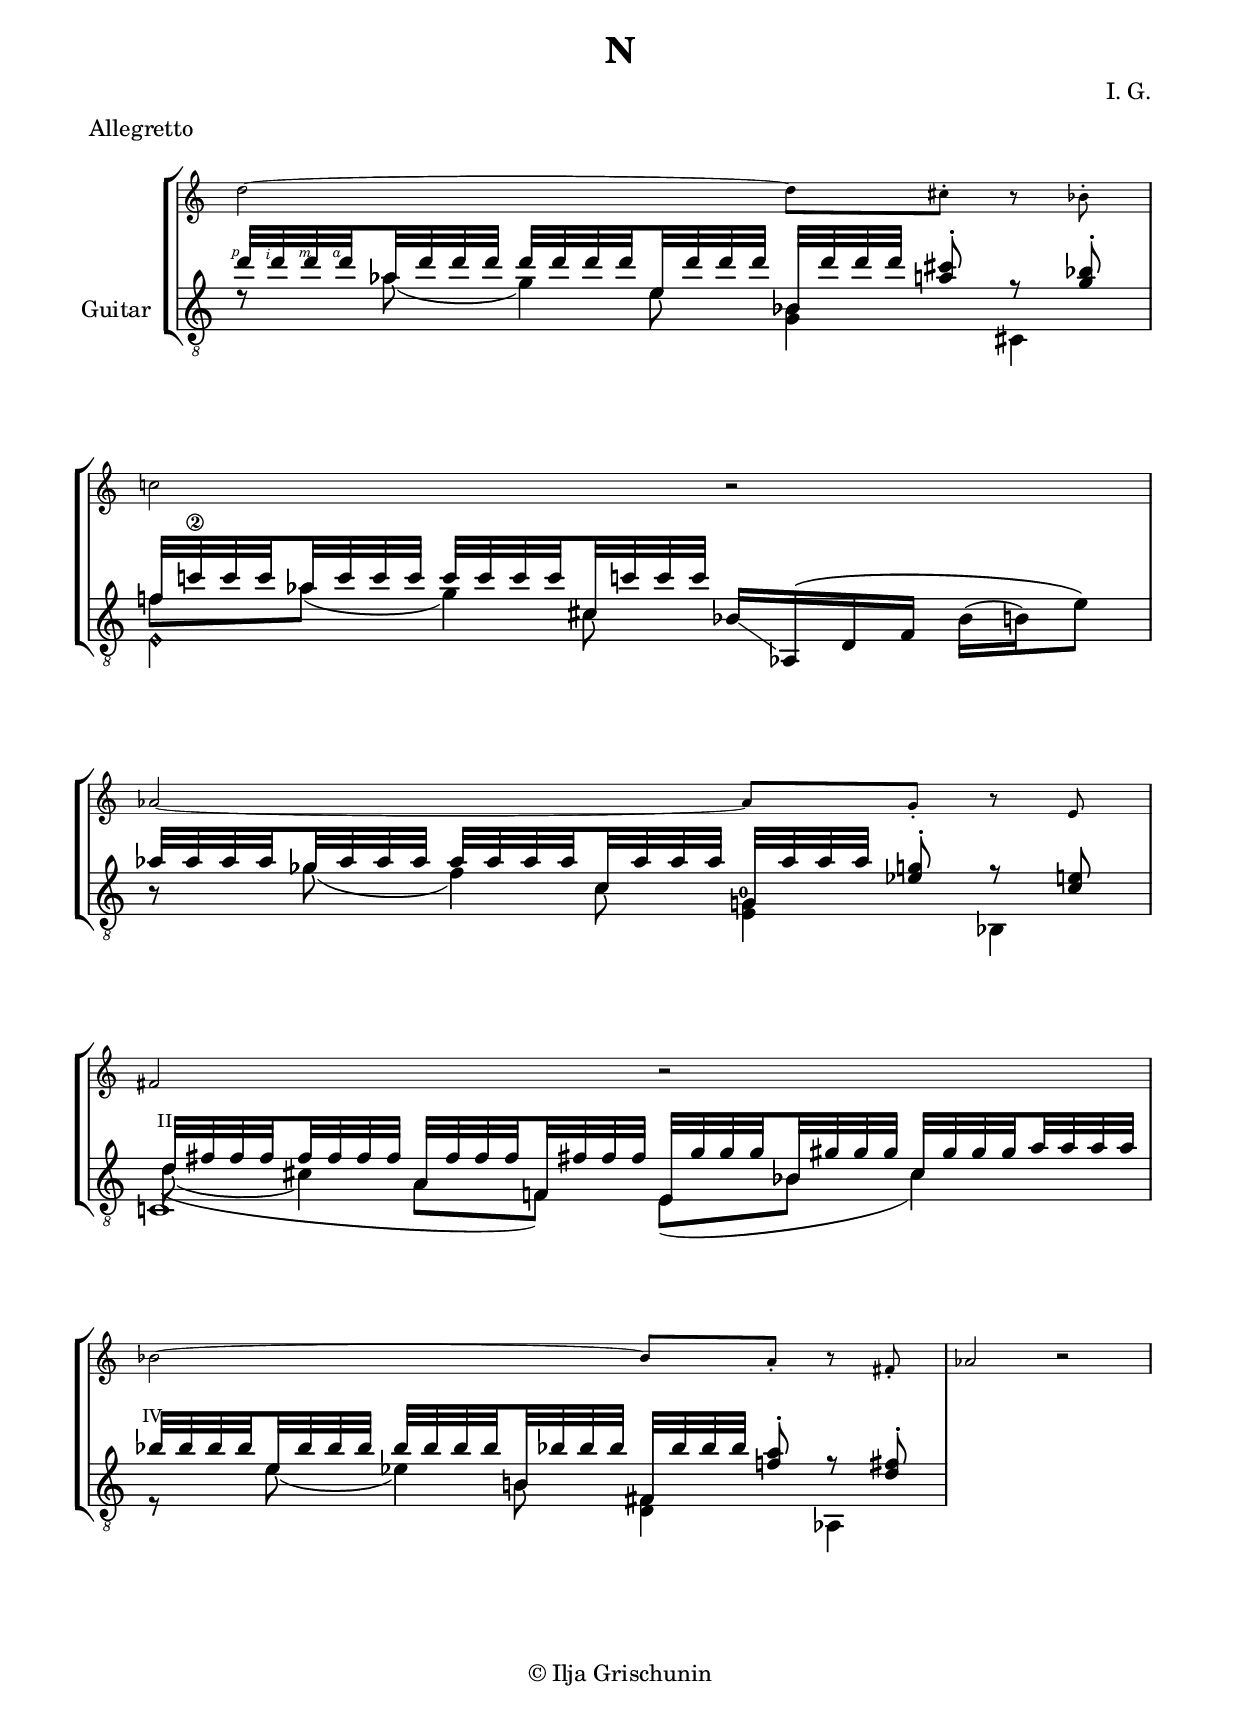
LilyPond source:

\version "2.19.15"

\language "deutsch"

\header {
  title = "N"
  meter = "Allegretto"
  composer = "I. G."
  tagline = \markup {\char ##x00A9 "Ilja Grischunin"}
}

\paper {
  #(set-paper-size "a4")
  top-markup-spacing.basic-distance = 5
  markup-system-spacing.basic-distance = 20
  top-system-spacing.basic-distance = 20
  system-system-spacing.basic-distance = 20
  score-system-spacing.basic-distance = 20
  last-bottom-spacing.basic-distance = 25

  %two-sided = ##t
  %inner-margin = 25
  %outer-margin = 15
  left-margin = 15
  right-margin = 15
}

\layout {
  \context {
    \Voice
    \override Glissando.thickness = #1.5
    \override Glissando.gap = #0.1
  }
  \context {
    \Score
    \remove "Bar_number_engraver"
  }
}
%%%%%%%%%%%%%%%%%%%%%%%%%%%%%%%%%%%%%%
#(define RH rightHandFinger)

xLV = #(define-music-function (parser location further) (number?) #{
  \once \override LaissezVibrerTie.X-extent = #'(0 . 0)
  \once \override LaissezVibrerTie.details.note-head-gap = #(/
                                                             further -2)
  \once \override LaissezVibrerTie.extra-offset = #(cons (/
                                                          further 2) 0)
         #})

stringNumberSpanner =
#(define-music-function (parser location StringNumber) (string?)
   #{
     \override TextSpanner.font-size = #-5
     \override TextSpanner.dash-fraction = #0.3
     \override TextSpanner.dash-period = #1.5
     \override TextSpanner.bound-details.right.arrow = ##t
     \override TextSpanner.arrow-width = #0.2
     \override TextSpanner.arrow-length = #0.7
     \override TextSpanner.bound-details.left.stencil-align-dir-y = #CENTER
     \override TextSpanner.bound-details.left.text = \markup { \circle \number #StringNumber }
   #})

stringNumSpan =
#(define-music-function (parser location StringNumber) (string?)
   #{
     \override TextSpanner.font-size = #-5
     \override TextSpanner.dash-fraction = #0.3
     \override TextSpanner.dash-period = #1.5
     %\override TextSpanner.bound-details.right.arrow = ##t
     %\override TextSpanner.arrow-width = #0.2
     %\override TextSpanner.arrow-length = #0.7
     \override TextSpanner.bound-details.left.stencil-align-dir-y = #CENTER
     \override TextSpanner.bound-details.left.text = \markup { \circle \number #StringNumber }
   #})

%%%%%%%%%%%%%%%%%%%%%%%%%%%%%%%%%%%%%%

global = {
  %\key d \major
  \time 4/4
  \override Staff.TimeSignature.stencil = ##f
}

ossia = \relative {
  \set Staff.fontSize = #-3
  \override Staff.StaffSymbol.staff-space = #(magstep -3)
  \override Staff.StaffSymbol.thickness = #(magstep -3)
  \global
  d''2~ d8 cis-. r   b-. c!2 r as~ as8 g-. r e fis2 r
  b~    b8   a-. r fis-. as2 r
  %a8 c-. r es h2~ h8
}

classicalGuitar = \relative {
  \global
  <<
    {
      \set subdivideBeams = ##t
      \set baseMoment = #(ly:make-moment 1/8)
      \set beatStructure = #'(2 2 2 2)
      \override StrokeFinger.extra-offset = #'(-2.3 . 0.8)
      d''32\RH #1 d\RH #2 d\RH #3 d\RH #4 as d d d d d d d e, d' d d
      b, d' d d <a cis>8-.\noBeam r <g b>-.
    }
    \\
    {
      d8\rest as'( g4) <g, b>4 cis,
    }
    \\
    {
      \voiceTwo
      s4. e'8 s2
    }
  >>
  <<
    {
      f!32 c'!\2 c c as c c c c c c c cis, c'! c c
    }
    \\
    {
      f,8 as( g4)
    }
    \\
    {
      \voiceTwo
      s4. cis,8
    }
    \\
    {
      \voiceTwo
      e,4\harmonic s
    }
  >>
  b'16-\markup {
    \postscript #"1.2 2.2 moveto 3.6 -2.5 rlineto stroke"
  } as,\( d f b( h) e8\)
  <<
    {
      \set subdivideBeams = ##t
      \set baseMoment = #(ly:make-moment 1/8)
      \set beatStructure = #'(2 2 2 2)
      as32 as as as ges as as as as as as as c, as' as as
      g, as' as as <es g>8-.\noBeam r <c e>
    }
    \\
    {
      h8\rest ges'( f4)
      \once\override Fingering.extra-offset = #'(-0.5 . -3)
      <e, g!-0>4 b
    }
    \\
    {
      \voiceTwo
      s4. c'8 s2
    }
  >>
  <<
    {
      \override TextScript.font-size = -2
      \once\override TextScript.extra-offset = #'(-0.5 . -1.5)
      d32^"II" fis fis fis fis fis fis fis
      a, fis' fis fis f,! fis'! fis fis
      e, g' g g b, gis' gis gis cis, gis' gis gis a a a a
    }
    \\
    {
      d,8( cis4) s8
    }
    \\
    {
      \voiceTwo
      \hideNotes
      \shape #'((0.8 . 0.3) (0 . 0) (0 . 0) (0 . 0)) Slur
      d4(\unHideNotes a8 f) e( b' cis4)
    }
    \\
    {
      \voiceTwo
      c,!1
    }
  >>
  <<
    {
      \once\override TextScript.extra-offset = #'(-0.7 . -1.5)
      b''32^"IV" b b b e, b' b b b b b b h,! b'! b b
      fis, b' b b <f! a>8-.\noBeam r <d fis>-.
    }
    \\
    {
      r8 e( es4) <d, fis> as
    }
    \\
    {
      \voiceTwo
      s4. h'8 s2
    }
  >>
}

%%%%%%%%%%%%%%%%%%%%%%%%%%%%%%%%%%%%%%
\score {
  \new StaffGroup<<

    \new Staff \ossia

    \new Staff \with {
      instrumentName = "Guitar"
    }
    {
      \clef "treble_8" \classicalGuitar
    }

  >>
}
